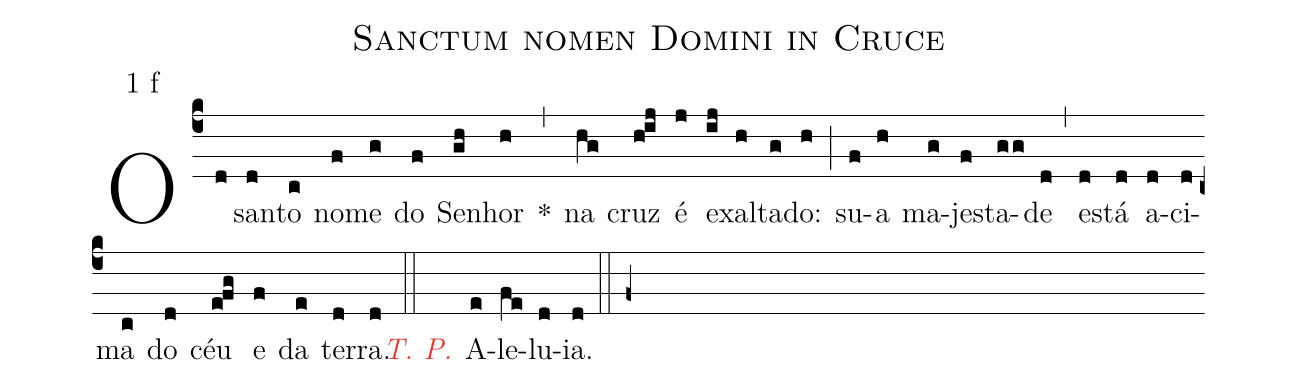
name: Sanctum nomen Domini in Cruce;
mode: 1;
mode-differentia: f;
%%
(c4)

O(d) san(d)to(c) no(f)me(g) do(f) Se(gh)nhor(h) *(,) na(hg) cruz(hij) é(j) e(ij)xal(h)ta(g)do:(h) (;) su(f)a(h) ma(g)jes(f)ta(gg)de(d) (,) es(d)tá(d) a(d)ci(d)ma(c) do(d) céu(efg) e(f) da(e) ter(d)ra.(d)

(::)

<nlba><c><i>T. P.</i></c>() A</nlba>(e)le(fe)lu(d)ia.(d)

(::)

(f+)
